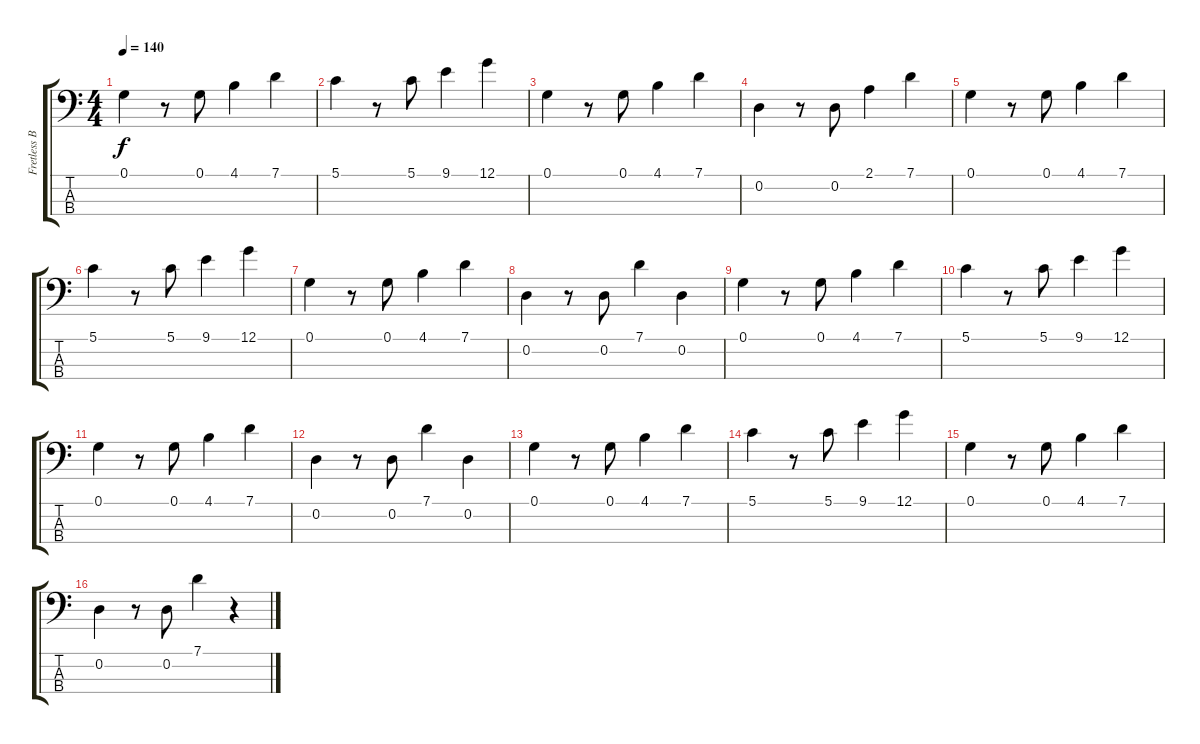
\track ("Fretless Bass" "Fretless B") {instrument fretlessbass}
\staff {score tabs}
\tuning (G2 D2 A1 E1) {hide}
\ts (4 4)
\tempo 140
\clef f4
\ks c
0.1.4{dy f} r.8 0.1.8 4.1.4 7.1.4 |
5.1.4 r.8 5.1.8 9.1.4 12.1.4 |
0.1.4 r.8 0.1.8 4.1.4 7.1.4 |
0.2.4 r.8 0.2.8 2.1.4 7.1.4 |
0.1.4 r.8 0.1.8 4.1.4 7.1.4 |
5.1.4 r.8 5.1.8 9.1.4 12.1.4 |
0.1.4 r.8 0.1.8 4.1.4 7.1.4 |
0.2.4 r.8 0.2.8 7.1.4 0.2.4 |
0.1.4 r.8 0.1.8 4.1.4 7.1.4 |
5.1.4 r.8 5.1.8 9.1.4 12.1.4 |
0.1.4 r.8 0.1.8 4.1.4 7.1.4 |
0.2.4 r.8 0.2.8 7.1.4 0.2.4 |
0.1.4 r.8 0.1.8 4.1.4 7.1.4 |
5.1.4 r.8 5.1.8 9.1.4 12.1.4 |
0.1.4 r.8 0.1.8 4.1.4 7.1.4 |
0.2.4 r.8 0.2.8 7.1.4 r.4
